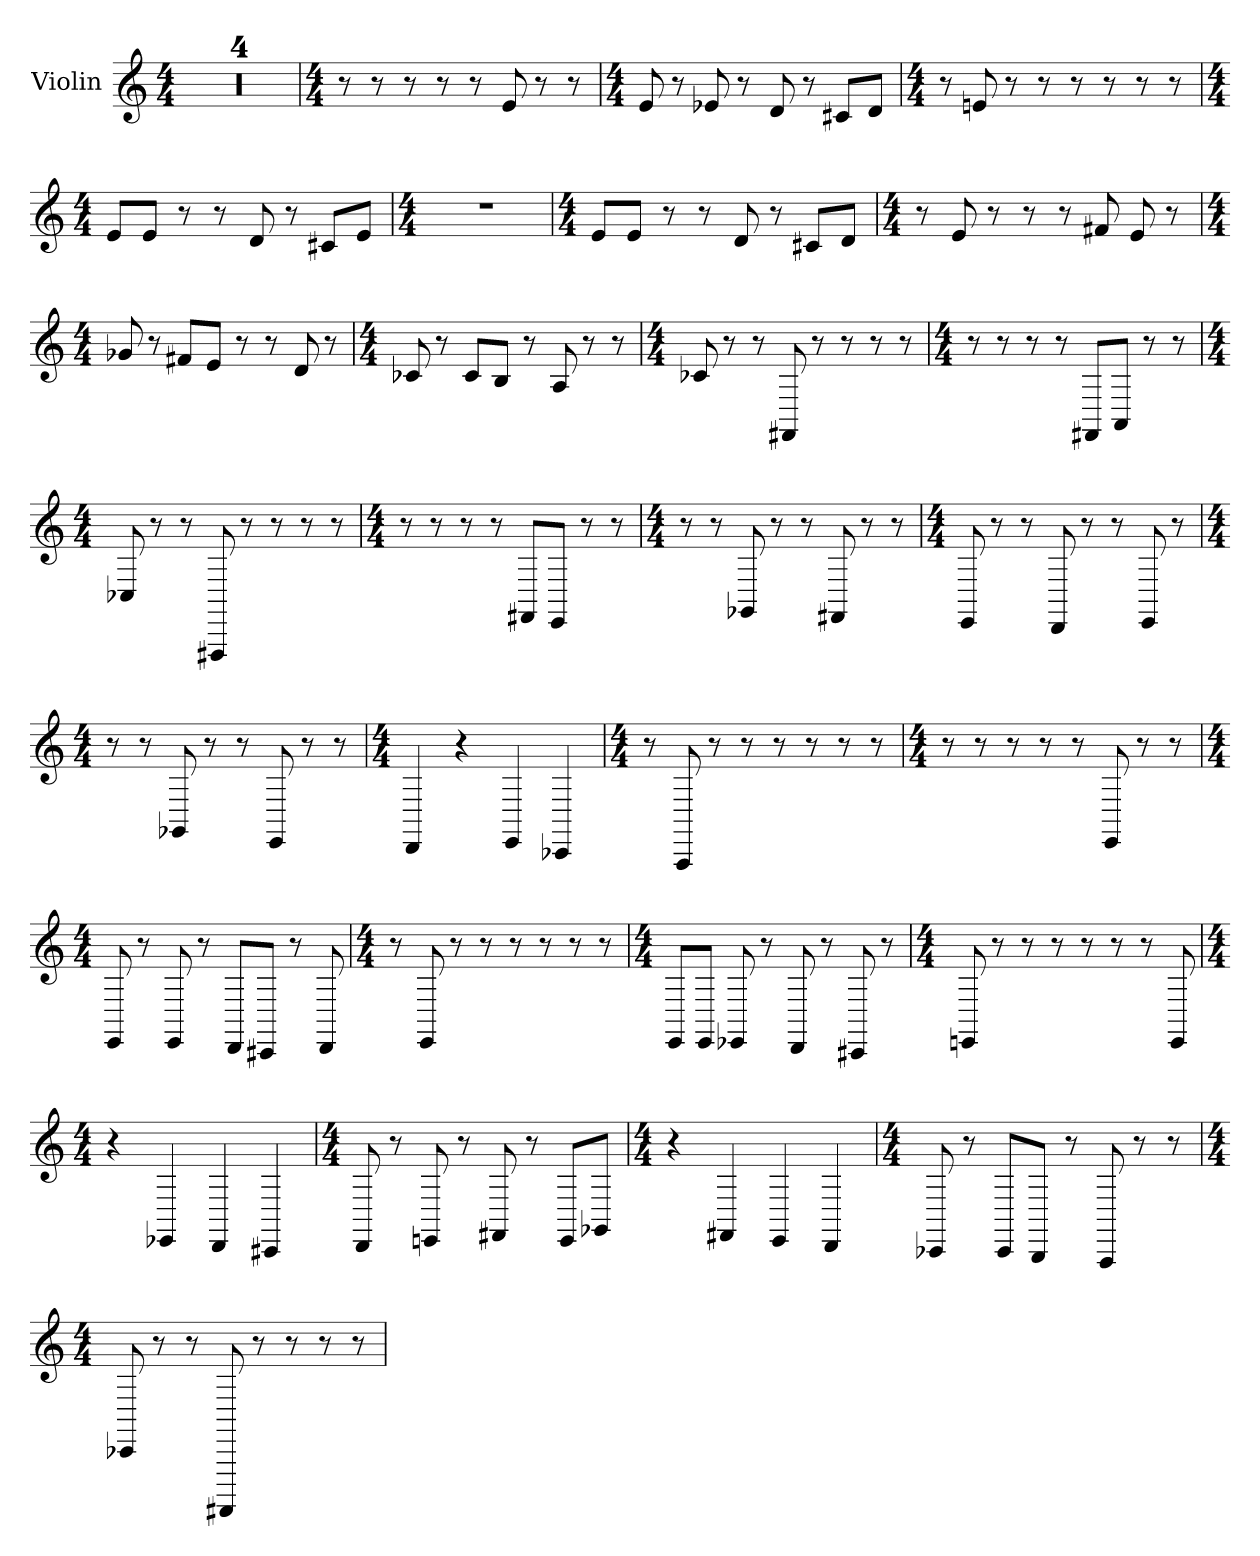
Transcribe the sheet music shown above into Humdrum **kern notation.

**kern
*part1
*staff1
*I"Violin
*I'Vln
*M4/4
=
1r
=
*M4/4
1r
=
*M4/4
1r
=
*M4/4
1r
=
*M4/4
8r
8r
8r
8r
8r
8e
8r
8r
=
*M4/4
8e
8r
8e-X
8r
8d
8r
8c#XL
8dJ
=
*M4/4
8r
8en
8r
8r
8r
8r
8r
8r
=
*M4/4
8eL
8eJ
8r
8r
8d
8r
8c#XL
8eJ
=
*M4/4
1r
=
*M4/4
8eL
8eJ
8r
8r
8d
8r
8c#XL
8dJ
=
*M4/4
8r
8e
8r
8r
8r
8f#X
8e
8r
=
*M4/4
8g-X
8r
8f#XL
8eJ
8r
8r
8d
8r
=
*M4/4
8c-X
8r
8c-L
8BJ
8r
8A
8r
8r
=
*M4/4
8c-X
8r
8r
8FF#X
8r
8r
8r
8r
=
*M4/4
8r
8r
8r
8r
8FF#XL
8AAJ
8r
8r
=
*M4/4
8C-X
8r
8r
8FFF#X
8r
8r
8r
8r
=
*M4/4
8r
8r
8r
8r
8FF#XL
8EEJ
8r
8r
=
*M4/4
8r
8r
8GG-X
8r
8r
8FF#X
8r
8r
=
*M4/4
8EE
8r
8r
8DD
8r
8r
8EE
8r
=
*M4/4
8r
8r
8GG-X
8r
8r
8EE
8r
8r
=
*M4/4
4DD
4r
4EE
4CC-X
=
*M4/4
8r
8AAA
8r
8r
8r
8r
8r
8r
=
*M4/4
8r
8r
8r
8r
8r
8EE
8r
8r
=
*M4/4
8EE
8r
8EE
8r
8DDL
8CC#XJ
8r
8DD
=
*M4/4
8r
8EE
8r
8r
8r
8r
8r
8r
=
*M4/4
8EEL
8EEJ
8EE-X
8r
8DD
8r
8CC#X
8r
=
*M4/4
8EEn
8r
8r
8r
8r
8r
8r
8EE
=
*M4/4
4r
4EE-X
4DD
4CC#X
=
*M4/4
8DD
8r
8EEn
8r
8FF#X
8r
8EEL
8GG-XJ
=
*M4/4
4r
4FF#X
4EE
4DD
=
*M4/4
8CC-X
8r
8CC-L
8BBBJ
8r
8AAA
8r
8r
=
*M4/4
8CC-X
8r
8r
8FFFF#X
8r
8r
8r
8r
=
*-
